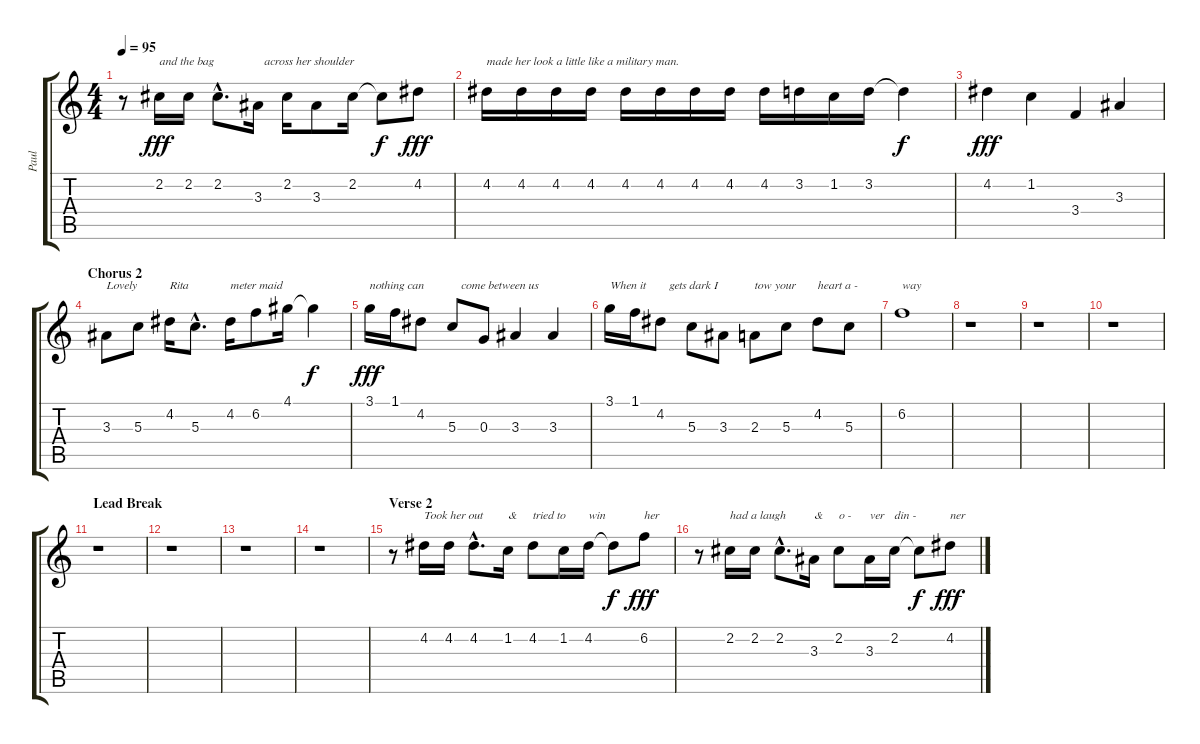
\track ("Paul" "Paul") {instrument acousticguitarsteel}
\staff {score tabs}
\tuning (E4 B3 G3 D3 A2 E2) {hide}
\ts (4 4)
\tempo 95
\clef g2
\ks c
r.8{dy fff} 2.2.16{txt "and the bag"} 2.2.16 2.2{hac}.8{d} 3.3.16{txt "  across her shoulder"} 2.2.16 3.3.8 2.2.16 2.2{t}.8{dy f} 4.2.8{dy fff} |
4.2.16{txt "made her look a little like a military man."} 4.2.16 4.2.16 4.2.16 4.2.16 4.2.16 4.2.16 4.2.16 4.2.16 3.2.16 1.2.16 3.2.16 3.2{t}.4{dy f} |
4.2.4{dy fff instrument tangoaccordion} 1.2.4 3.4.4 3.3.4 |
\section ("" "Chorus 2")
3.3.8{txt "Lovely" instrument acousticguitarsteel} 5.3.8 4.2.16{txt "Rita"} 5.3{hac}.8{d} 4.2.16{txt "meter maid"} 6.2.8 4.1.16 4.1{t}.4{dy f} |
3.1.16{txt "nothing can" dy fff} 1.1.16 4.2.8 5.3.8{txt "   come between us"} 0.3.8 3.3.4 3.3.4 |
3.1.16{txt "When it"} 1.1.16 4.2.8{txt "   gets dark I"} 5.3.8 3.3.8 2.3.8{txt "tow your"} 5.3.8 4.2.8{txt "heart a -"} 5.3.8 |
6.2.1{txt "way"} |
r.1 |
r.1 |
r.1 |
\section ("" "Lead Break")
r.1 |
r.1 |
r.1 |
r.1 |
\section ("" "Verse 2")
r.8 4.2.16{txt "Took her out"} 4.2.16 4.2{hac}.8{d} 1.2.16{txt "&"} 4.2.8{txt "tried to"} 1.2.16 4.2.16{txt "win"} 4.2{t}.8{dy f} 6.2.8{txt "her" dy fff} |
r.8{txt " "} 2.2.16{txt "had a laugh"} 2.2.16 2.2{hac}.8{d} 3.3.16{txt "&"} 2.2.8{txt "o -"} 3.3.16{txt "ver"} 2.2.16{txt "din -"} 2.2{t}.8{dy f} 4.2.8{txt "ner" dy fff}
